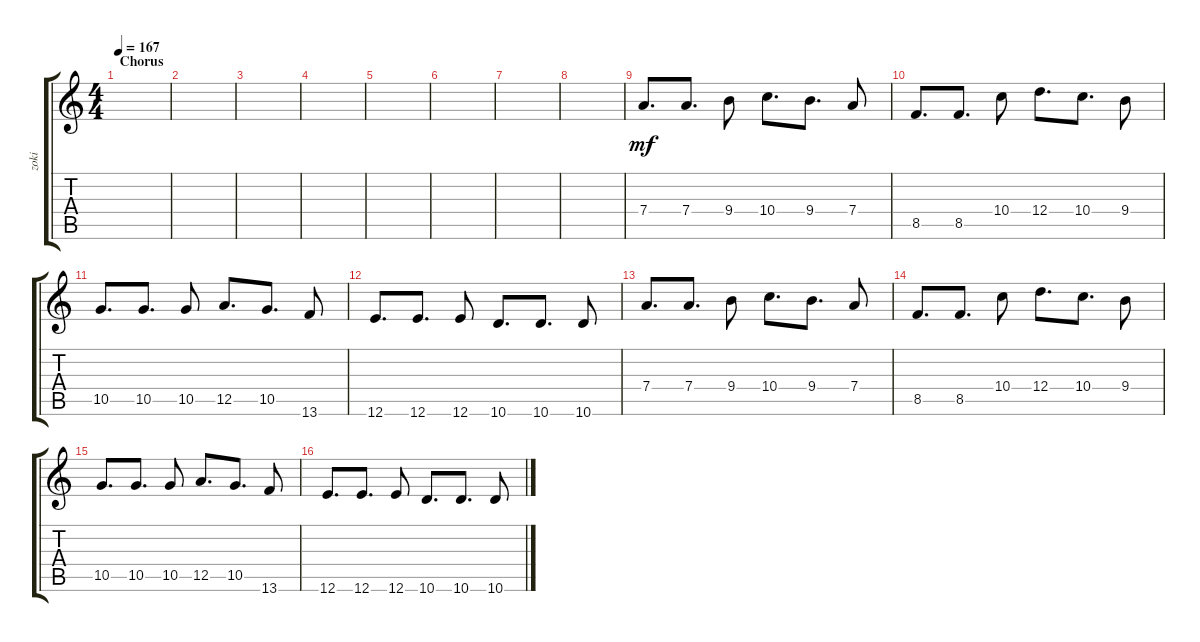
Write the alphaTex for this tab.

\track ("zoki" "zoki") {instrument electricguitarclean}
\staff {score tabs}
\tuning (E4 B3 G3 D3 A2 E2) {hide}
\ts (4 4)
\section ("" "Chorus")
\tempo 167
\clef g2
\ks c
|
|
|
|
|
|
|
|
7.4.8{d dy mf} 7.4.8{d} 9.4.8 10.4.8{d} 9.4.8{d} 7.4.8 |
8.5.8{d} 8.5.8{d} 10.4.8 12.4.8{d} 10.4.8{d} 9.4.8 |
10.5.8{d} 10.5.8{d} 10.5.8 12.5.8{d} 10.5.8{d} 13.6.8 |
12.6.8{d} 12.6.8{d} 12.6.8 10.6.8{d} 10.6.8{d} 10.6.8 |
7.4.8{d} 7.4.8{d} 9.4.8 10.4.8{d} 9.4.8{d} 7.4.8 |
8.5.8{d} 8.5.8{d} 10.4.8 12.4.8{d} 10.4.8{d} 9.4.8 |
10.5.8{d} 10.5.8{d} 10.5.8 12.5.8{d} 10.5.8{d} 13.6.8 |
12.6.8{d} 12.6.8{d} 12.6.8 10.6.8{d} 10.6.8{d} 10.6.8
